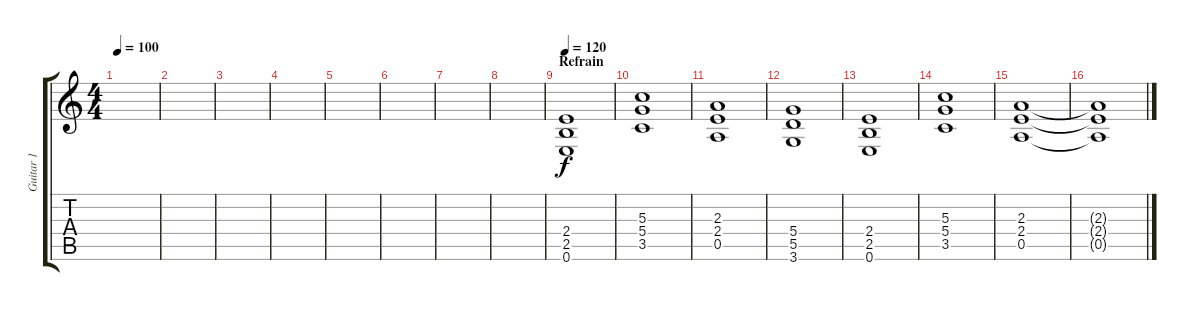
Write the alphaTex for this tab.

\track ("Guitar 1" "Guitar 1") {instrument distortionguitar}
\staff {score tabs}
\tuning (E4 B3 G3 D3 A2 E2) {hide}
\ts (4 4)
\tempo 100
\clef g2
\ks c
|
|
|
|
|
|
|
|
\section ("" "Refrain")
\tempo 120
(2.4 2.5 0.6).1{volume 16 balance 16} |
(5.3 5.4 3.5).1 |
(2.3 2.4 0.5).1 |
(5.4 5.5 3.6).1 |
(2.4 2.5 0.6).1{balance 16} |
(5.3 5.4 3.5).1 |
(2.3 2.4 0.5).1 |
(2.3{t} 2.4{t} 0.5{t}).1{volume 10}
